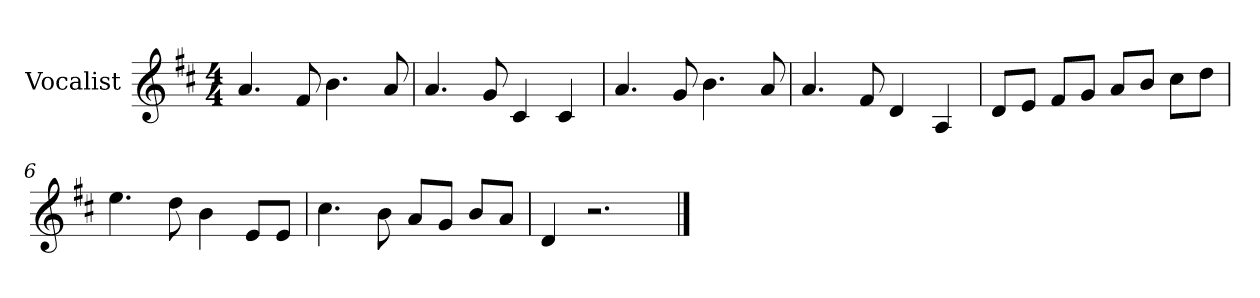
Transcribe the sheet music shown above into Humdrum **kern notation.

**kern
*part1
*staff1
*I"Vocalist
*k[f#c#]
*D:
*M4/4
=1
4.a
8f#
4.b
8a
=2
4.a
8g
4c#
4c#
=3
4.a
8g
4.b
8a
=4
4.a
8f#
4d
4A
=5
8dL
8eJ
8f#L
8gJ
8aL
8bJ
8cc#L
8ddJ
=6
4.ee
8dd
4b
8eL
8eJ
=7
4.cc#
8b
8aL
8gJ
8bL
8aJ
=8
4d
2.r
==
*-
